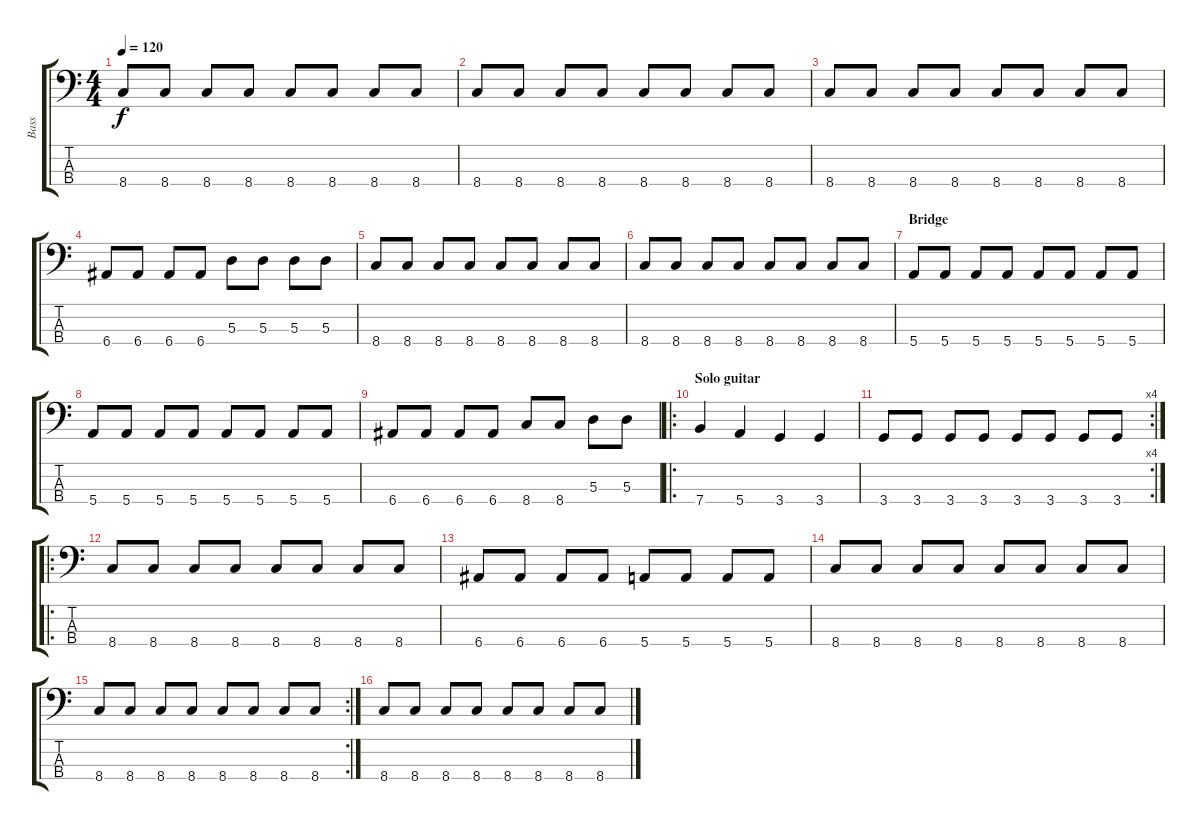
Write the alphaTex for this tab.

\track ("Bass" "Bass") {instrument electricbasspick}
\staff {score tabs}
\tuning (G2 D2 A1 E1) {hide}
\ts (4 4)
\tempo 120
\clef f4
\ks c
8.4.8{dy f} 8.4.8 8.4.8 8.4.8 8.4.8 8.4.8 8.4.8 8.4.8 |
8.4.8 8.4.8 8.4.8 8.4.8 8.4.8 8.4.8 8.4.8 8.4.8 |
8.4.8 8.4.8 8.4.8 8.4.8 8.4.8 8.4.8 8.4.8 8.4.8 |
6.4.8 6.4.8 6.4.8 6.4.8 5.3.8 5.3.8 5.3.8 5.3.8 |
8.4.8 8.4.8 8.4.8 8.4.8 8.4.8 8.4.8 8.4.8 8.4.8 |
8.4.8 8.4.8 8.4.8 8.4.8 8.4.8 8.4.8 8.4.8 8.4.8 |
\section ("" "Bridge")
5.4.8 5.4.8 5.4.8 5.4.8 5.4.8 5.4.8 5.4.8 5.4.8 |
5.4.8 5.4.8 5.4.8 5.4.8 5.4.8 5.4.8 5.4.8 5.4.8 |
6.4.8 6.4.8 6.4.8 6.4.8 8.4.8 8.4.8 5.3.8 5.3.8 |
\ro
\section ("" "Solo guitar")
7.4.4 5.4.4 3.4.4 3.4.4 |
\rc 4
3.4.8 3.4.8 3.4.8 3.4.8 3.4.8 3.4.8 3.4.8 3.4.8 |
\ro
8.4.8 8.4.8 8.4.8 8.4.8 8.4.8 8.4.8 8.4.8 8.4.8 |
6.4.8 6.4.8 6.4.8 6.4.8 5.4.8 5.4.8 5.4.8 5.4.8 |
8.4.8 8.4.8 8.4.8 8.4.8 8.4.8 8.4.8 8.4.8 8.4.8 |
\rc 2
8.4.8 8.4.8 8.4.8 8.4.8 8.4.8 8.4.8 8.4.8 8.4.8 |
8.4.8 8.4.8 8.4.8 8.4.8 8.4.8 8.4.8 8.4.8 8.4.8
